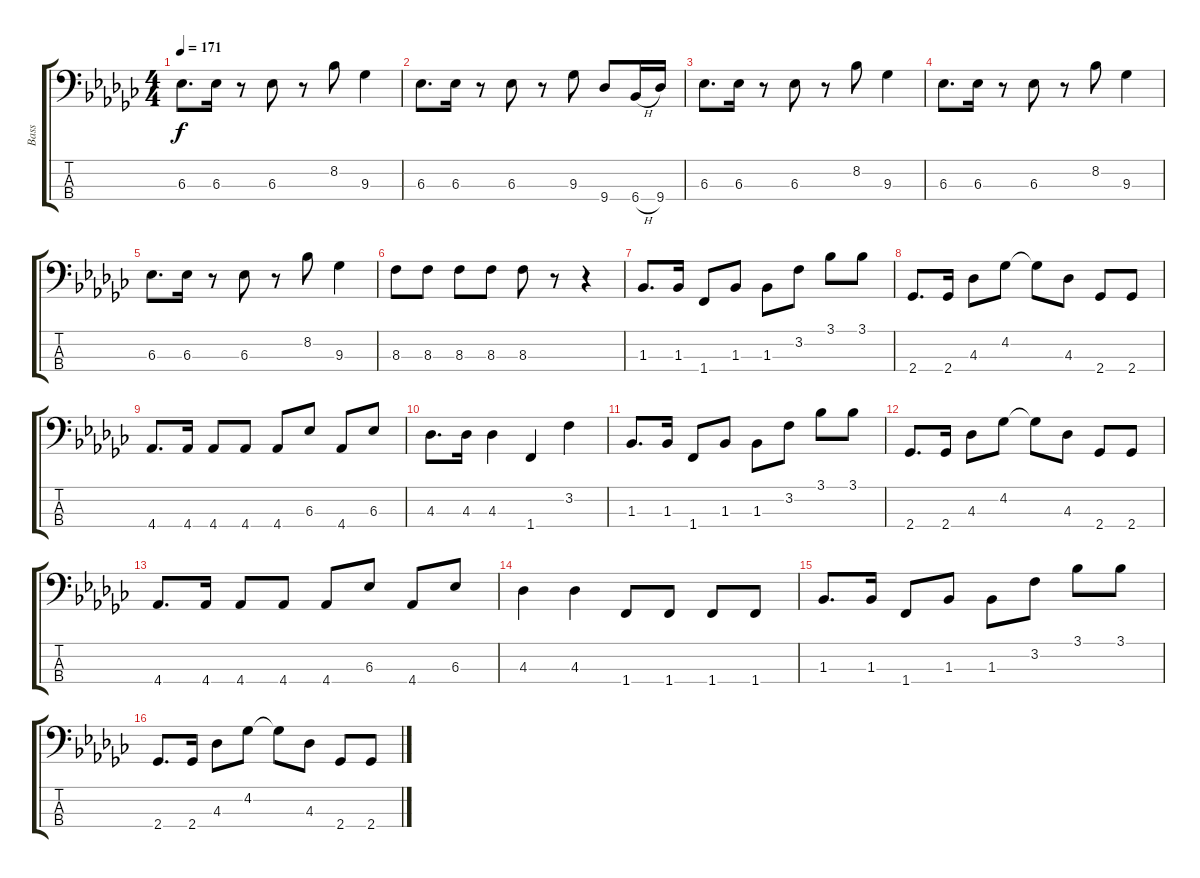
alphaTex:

\track ("Bass" "Bass") {instrument electricbassfinger}
\staff {score tabs}
\tuning (G2 D2 A1 E1) {hide}
\ts (4 4)
\tempo 171
\clef f4
\ks gb
6.3.8{d dy f} 6.3.16 r.8 6.3.8 r.8 8.2.8 9.3.4 |
6.3.8{d} 6.3.16 r.8 6.3.8 r.8 9.3.8 9.4.8 6.4{h}.16 9.4.16 |
6.3.8{d} 6.3.16 r.8 6.3.8 r.8 8.2.8 9.3.4 |
6.3.8{d} 6.3.16 r.8 6.3.8 r.8 8.2.8 9.3.4 |
6.3.8{d} 6.3.16 r.8 6.3.8 r.8 8.2.8 9.3.4 |
8.3.8 8.3.8 8.3.8 8.3.8 8.3.8 r.8 r.4 |
1.3.8{d} 1.3.16 1.4.8 1.3.8 1.3.8 3.2.8 3.1.8 3.1.8 |
2.4.8{d} 2.4.16 4.3.8 4.2.8 4.2{t}.8 4.3.8 2.4.8 2.4.8 |
4.4.8{d} 4.4.16 4.4.8 4.4.8 4.4.8 6.3.8 4.4.8 6.3.8 |
4.3.8{d} 4.3.16 4.3.4 1.4.4 3.2.4 |
1.3.8{d} 1.3.16 1.4.8 1.3.8 1.3.8 3.2.8 3.1.8 3.1.8 |
2.4.8{d} 2.4.16 4.3.8 4.2.8 4.2{t}.8 4.3.8 2.4.8 2.4.8 |
4.4.8{d} 4.4.16 4.4.8 4.4.8 4.4.8 6.3.8 4.4.8 6.3.8 |
4.3.4 4.3.4 1.4.8 1.4.8 1.4.8 1.4.8 |
1.3.8{d} 1.3.16 1.4.8 1.3.8 1.3.8 3.2.8 3.1.8 3.1.8 |
2.4.8{d} 2.4.16 4.3.8 4.2.8 4.2{t}.8 4.3.8 2.4.8 2.4.8
